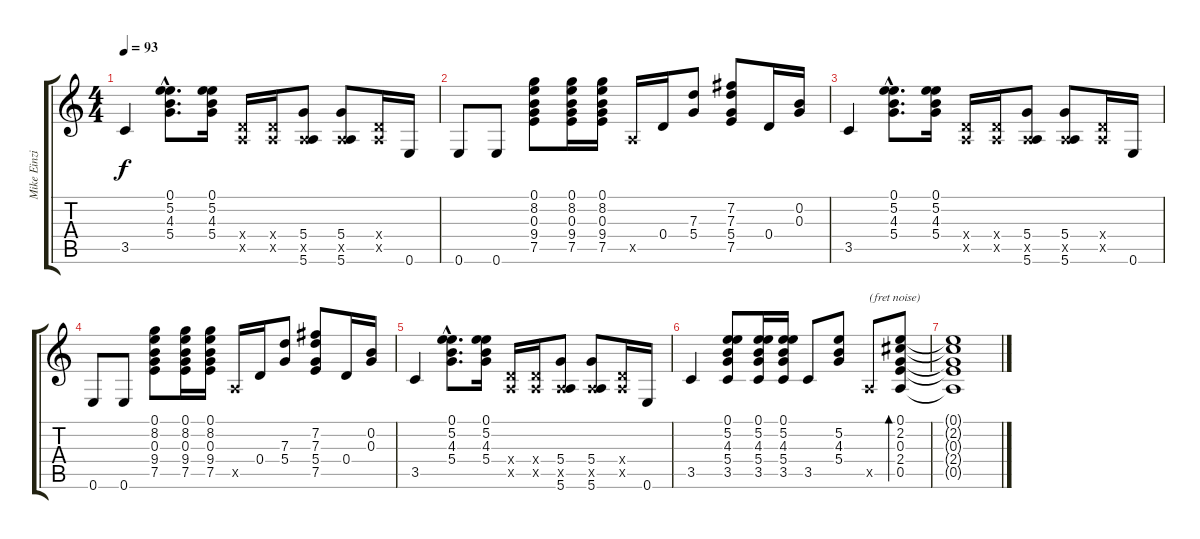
\track ("Mike Einziger 1" "Mike Einzi") {instrument acousticguitarsteel}
\staff {score tabs}
\tuning (E4 B3 G3 D3 A2 E2) {hide}
\ts (4 4)
\tempo 93
\clef g2
\ks c
3.5.4{dy f} (0.1{hac} 5.2{hac} 4.3{hac} 5.4{hac}).8{d} (0.1 5.2 4.3 5.4).16 (0.4{x} 0.5{x}).16 (0.4{x} 0.5{x}).16 (5.4 0.5{x} 5.6).8 (5.4 0.5{x} 5.6).8 (0.4{x} 0.5{x}).16 0.6.16 |
0.6.8 0.6.8 (0.1 8.2 0.3 9.4 7.5).8 (0.1 8.2 0.3 9.4 7.5).16 (0.1 8.2 0.3 9.4 7.5).16 0.5{x}.16 0.4.16 (7.3 5.4).8 (7.2 7.3 5.4 7.5).8 0.4.16 (0.2 0.3).16 |
3.5.4 (0.1{hac} 5.2{hac} 4.3{hac} 5.4{hac}).8{d} (0.1 5.2 4.3 5.4).16 (0.4{x} 0.5{x}).16 (0.4{x} 0.5{x}).16 (5.4 0.5{x} 5.6).8 (5.4 0.5{x} 5.6).8 (0.4{x} 0.5{x}).16 0.6.16 |
0.6.8 0.6.8 (0.1 8.2 0.3 9.4 7.5).8 (0.1 8.2 0.3 9.4 7.5).16 (0.1 8.2 0.3 9.4 7.5).16 0.5{x}.16 0.4.16 (7.3 5.4).8 (7.2 7.3 5.4 7.5).8 0.4.16 (0.2 0.3).16 |
3.5.4 (0.1{hac} 5.2{hac} 4.3{hac} 5.4{hac}).8{d} (0.1 5.2 4.3 5.4).16 (0.4{x} 0.5{x}).16 (0.4{x} 0.5{x}).16 (5.4 0.5{x} 5.6).8 (5.4 0.5{x} 5.6).8 (0.4{x} 0.5{x}).16 0.6.16 |
3.5.4 (0.1 5.2 4.3 5.4 3.5).8 (0.1 5.2 4.3 5.4 3.5).16 (0.1 5.2 4.3 5.4 3.5).16 3.5.8 (5.2 4.3 5.4).8 0.5{x}.8{txt "(fret noise)"} (0.1 2.2 0.3 2.4 0.5).8{bd 60} |
(0.1{t} 2.2{t} 0.3{t} 2.4{t} 0.5{t}).1
